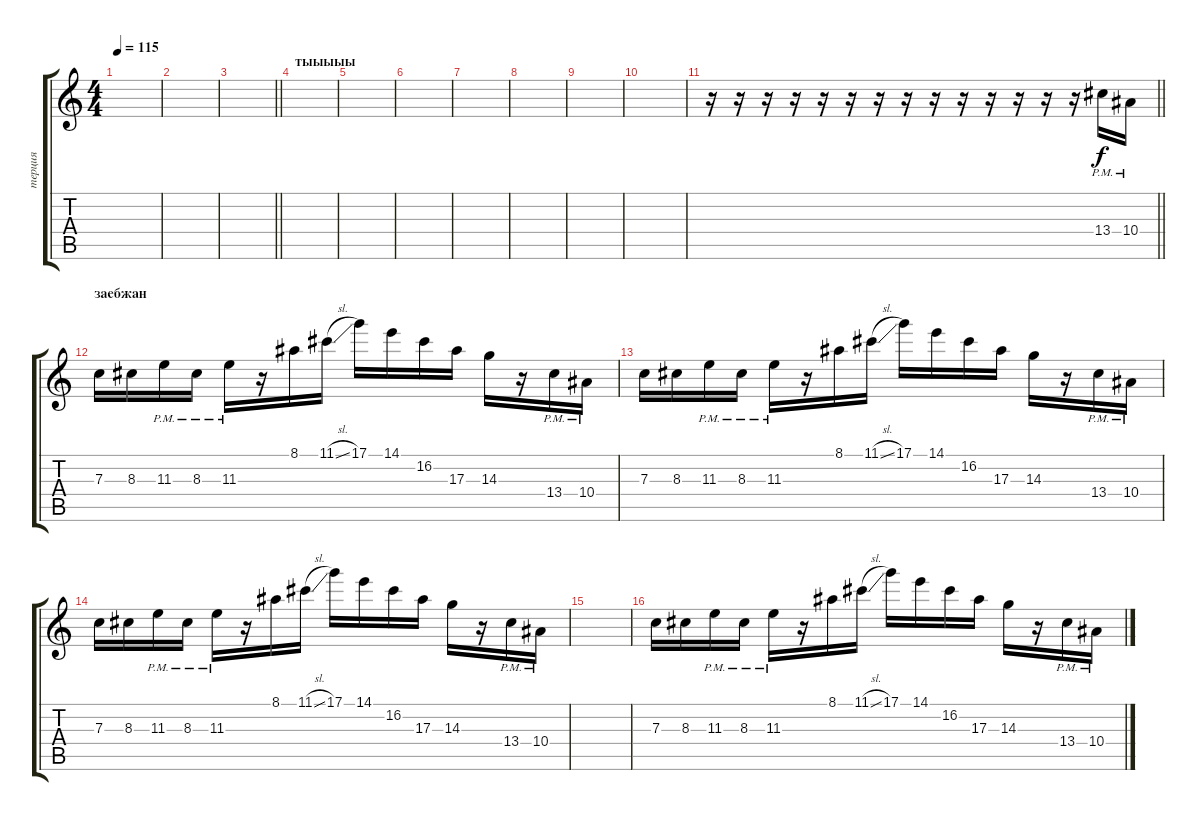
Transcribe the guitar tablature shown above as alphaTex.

\track ("терция" "терция") {instrument distortionguitar}
\staff {score tabs}
\tuning (D4 A3 F3 C3 G2 C2) {hide}
\ts (4 4)
\tempo 115
\clef g2
\ks c
|
|
\barLineRight lightlight
|
\section ("" "тыыыыы")
|
|
|
|
|
|
|
\barLineRight lightlight
r.16 r.16 r.16 r.16 r.16 r.16 r.16 r.16 r.16 r.16 r.16 r.16 r.16 r.16 13.4{pm}.16 10.4{pm}.16 |
\section ("" "заебжан")
7.3.16 8.3.16 11.3{pm}.16 8.3{pm}.16 11.3{pm}.16 r.16 8.1.16 11.1{sl}.16 17.1.16 14.1.16 16.2.16 17.3.16 14.3.16 r.16 13.4{pm}.16 10.4{pm}.16 |
7.3.16 8.3.16 11.3{pm}.16 8.3{pm}.16 11.3{pm}.16 r.16 8.1.16 11.1{sl}.16 17.1.16 14.1.16 16.2.16 17.3.16 14.3.16 r.16 13.4{pm}.16 10.4{pm}.16 |
7.3.16 8.3.16 11.3{pm}.16 8.3{pm}.16 11.3{pm}.16 r.16 8.1.16 11.1{sl}.16 17.1.16 14.1.16 16.2.16 17.3.16 14.3.16 r.16 13.4{pm}.16 10.4{pm}.16 |
|
7.3.16 8.3.16 11.3{pm}.16 8.3{pm}.16 11.3{pm}.16 r.16 8.1.16 11.1{sl}.16 17.1.16 14.1.16 16.2.16 17.3.16 14.3.16 r.16 13.4{pm}.16 10.4{pm}.16
